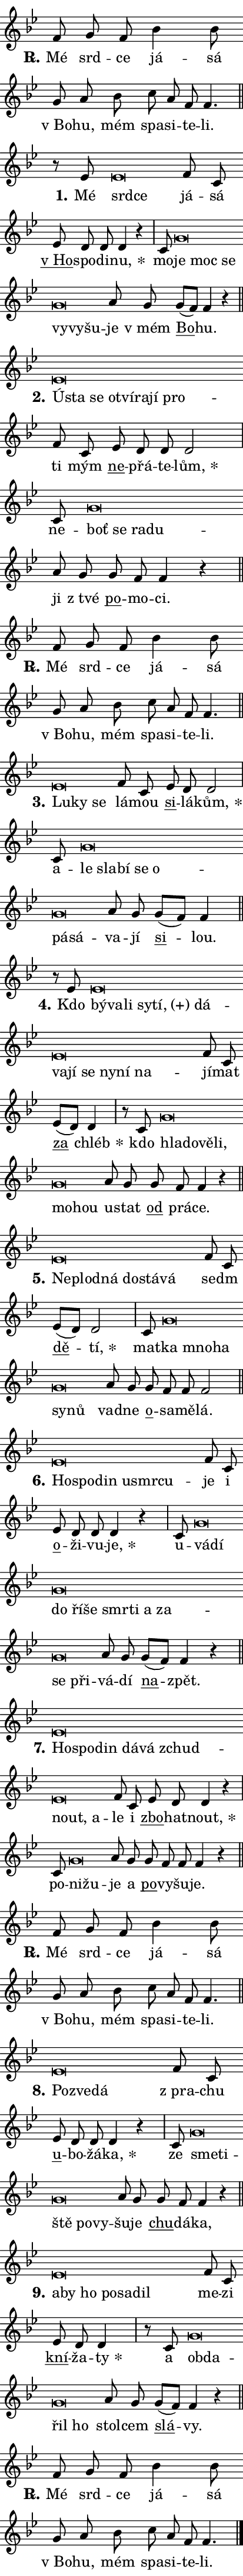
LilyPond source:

\version "2.22.1"
\header { tagline = "" }
\paper {
  indent = 0\cm
  top-margin = 0\cm
  right-margin = 0\cm
  bottom-margin = 0\cm
  left-margin = 0\cm
  paper-width = 7\cm
  page-breaking = #ly:one-page-breaking
  system-system-spacing.basic-distance = #11
  score-system-spacing.basic-distance = #11.3
  ragged-last = ##f
}


%% Author: Thomas Morley
%% https://lists.gnu.org/archive/html/lilypond-user/2020-05/msg00002.html
#(define (line-position grob)
"Returns position of @var[grob} in current system:
   @code{'start}, if at first time-step
   @code{'end}, if at last time-step
   @code{'middle} otherwise
"
  (let* ((col (ly:item-get-column grob))
         (ln (ly:grob-object col 'left-neighbor))
         (rn (ly:grob-object col 'right-neighbor))
         (col-to-check-left (if (ly:grob? ln) ln col))
         (col-to-check-right (if (ly:grob? rn) rn col))
         (break-dir-left
           (and
             (ly:grob-property col-to-check-left 'non-musical #f)
             (ly:item-break-dir col-to-check-left)))
         (break-dir-right
           (and
             (ly:grob-property col-to-check-right 'non-musical #f)
             (ly:item-break-dir col-to-check-right))))
        (cond ((eqv? 1 break-dir-left) 'start)
              ((eqv? -1 break-dir-right) 'end)
              (else 'middle))))

#(define (tranparent-at-line-position vctor)
  (lambda (grob)
  "Relying on @code{line-position} select the relevant enry from @var{vctor}.
Used to determine transparency,"
    (case (line-position grob)
      ((end) (not (vector-ref vctor 0)))
      ((middle) (not (vector-ref vctor 1)))
      ((start) (not (vector-ref vctor 2))))))

noteHeadBreakVisibility =
#(define-music-function (break-visibility)(vector?)
"Makes @code{NoteHead}s transparent relying on @var{break-visibility}"
#{
  \override NoteHead.transparent =
    #(tranparent-at-line-position break-visibility)
#})

#(define delete-ledgers-for-transparent-note-heads
  (lambda (grob)
    "Reads whether a @code{NoteHead} is transparent.
If so this @code{NoteHead} is removed from @code{'note-heads} from
@var{grob}, which is supposed to be @code{LedgerLineSpanner}.
As a result ledgers are not printed for this @code{NoteHead}"
    (let* ((nhds-array (ly:grob-object grob 'note-heads))
           (nhds-list
             (if (ly:grob-array? nhds-array)
                 (ly:grob-array->list nhds-array)
                 '()))
           ;; Relies on the transparent-property being done before
           ;; Staff.LedgerLineSpanner.after-line-breaking is executed.
           ;; This is fragile ...
           (to-keep
             (remove
               (lambda (nhd)
                 (ly:grob-property nhd 'transparent #f))
               nhds-list)))
      ;; TODO find a better method to iterate over grob-arrays, similiar
      ;; to filter/remove etc for lists
      ;; For now rebuilt from scratch
      (set! (ly:grob-object grob 'note-heads)  '())
      (for-each
        (lambda (nhd)
          (ly:pointer-group-interface::add-grob grob 'note-heads nhd))
        to-keep))))

hideNotes = {
  \noteHeadBreakVisibility #begin-of-line-visible
}
unHideNotes = {
  \noteHeadBreakVisibility #all-visible
}

% work-around for resetting accidentals
% https://lilypond.org/doc/v2.23/Documentation/notation/displaying-rhythms#unmetered-music
cadenzaMeasure = {
  \cadenzaOff
  \partial 1024 s1024
  \cadenzaOn
}

#(define-markup-command (accent layout props text) (markup?)
  "Underline accented syllable"
  (interpret-markup layout props
    #{\markup \override #'(offset . 4.3) \underline { #text }#}))

responsum = \markup \concat {
  "R" \hspace #-1.05 \path #0.1 #'((moveto 0 0.07) (lineto 0.9 0.8)) \hspace #0.05 "."
}

\layout {
    \context {
        \Staff
        \remove "Time_signature_engraver"
        \override LedgerLineSpanner.after-line-breaking = #delete-ledgers-for-transparent-note-heads
    }
    \context {
        \Voice {
            \override NoteHead.output-attributes = #'((class . "notehead"))
            \override Hairpin.height = #0.55
        }
    }
    \context {
        \Lyrics {
            \override StanzaNumber.output-attributes = #'((class . "stanzanumber"))
            \override LyricSpace.minimum-distance = #0.9
            \override LyricText.font-name = #"TeX Gyre Schola"
            \override LyricText.font-size = 1
            \override StanzaNumber.font-name = #"TeX Gyre Schola Bold"
            \override StanzaNumber.font-size = 1
        }
    }
}

% magnetic-lyrics.ily
%
%   written by
%     Jean Abou Samra <jean@abou-samra.fr>
%     Werner Lemberg <wl@gnu.org>
%
%   adapted by
%     Jiri Hon <jiri.hon@gmail.com>
%
% Version 2022-Apr-15

% https://www.mail-archive.com/lilypond-user@gnu.org/msg149350.html

#(define (Left_hyphen_pointer_engraver context)
   "Collect syllable-hyphen-syllable occurrences in lyrics and store
them in properties.  This engraver only looks to the left.  For
example, if the lyrics input is @code{foo -- bar}, it does the
following.

@itemize @bullet
@item
Set the @code{text} property of the @code{LyricHyphen} grob between
@q{foo} and @q{bar} to @code{foo}.

@item
Set the @code{left-hyphen} property of the @code{LyricText} grob with
text @q{foo} to the @code{LyricHyphen} grob between @q{foo} and
@q{bar}.
@end itemize

Use this auxiliary engraver in combination with the
@code{lyric-@/text::@/apply-@/magnetic-@/offset!} hook."
   (let ((hyphen #f)
         (text #f))
     (make-engraver
      (acknowledgers
       ((lyric-syllable-interface engraver grob source-engraver)
        (set! text grob)))
      (end-acknowledgers
       ((lyric-hyphen-interface engraver grob source-engraver)
        ;(when (not (grob::has-interface grob 'lyric-space-interface))
          (set! hyphen grob)));)
      ((stop-translation-timestep engraver)
       (when (and text hyphen)
         (ly:grob-set-object! text 'left-hyphen hyphen))
       (set! text #f)
       (set! hyphen #f)))))

#(define (lyric-text::apply-magnetic-offset! grob)
   "If the space between two syllables is less than the value in
property @code{LyricText@/.details@/.squash-threshold}, move the right
syllable to the left so that it gets concatenated with the left
syllable.

Use this function as a hook for
@code{LyricText@/.after-@/line-@/breaking} if the
@code{Left_@/hyphen_@/pointer_@/engraver} is active."
   (let ((hyphen (ly:grob-object grob 'left-hyphen #f)))
     (when hyphen
       (let ((left-text (ly:spanner-bound hyphen LEFT)))
         (when (grob::has-interface left-text 'lyric-syllable-interface)
           (let* ((common (ly:grob-common-refpoint grob left-text X))
                  (this-x-ext (ly:grob-extent grob common X))
                  (left-x-ext
                   (begin
                     ;; Trigger magnetism for left-text.
                     (ly:grob-property left-text 'after-line-breaking)
                     (ly:grob-extent left-text common X)))
                  ;; `delta` is the gap width between two syllables.
                  (delta (- (interval-start this-x-ext)
                            (interval-end left-x-ext)))
                  (details (ly:grob-property grob 'details))
                  (threshold (assoc-get 'squash-threshold details 0.2)))
             (when (< delta threshold)
               (let* (;; We have to manipulate the input text so that
                      ;; ligatures crossing syllable boundaries are not
                      ;; disabled.  For languages based on the Latin
                      ;; script this is essentially a beautification.
                      ;; However, for non-Western scripts it can be a
                      ;; necessity.
                      (lt (ly:grob-property left-text 'text))
                      (rt (ly:grob-property grob 'text))
                      (is-space (grob::has-interface hyphen 'lyric-space-interface))
                      (space (if is-space " " ""))
                      (space-markup (grob-interpret-markup grob " "))
                      (space-size (interval-length (ly:stencil-extent space-markup X)))
                      (extra-delta (if is-space space-size 0))
                      ;; Append new syllable.
                      (ltrt-space (if (and (string? lt) (string? rt))
                                (string-append lt space rt)
                                (make-concat-markup (list lt space rt))))
                      ;; Right-align `ltrt` to the right side.
                      (ltrt-space-markup (grob-interpret-markup
                               grob
                               (make-translate-markup
                                (cons (interval-length this-x-ext) 0)
                                (make-right-align-markup ltrt-space)))))
                 (begin
                   ;; Don't print `left-text`.
                   (ly:grob-set-property! left-text 'stencil #f)
                   ;; Set text and stencil (which holds all collected
                   ;; syllables so far) and shift it to the left.
                   (ly:grob-set-property! grob 'text ltrt-space)
                   (ly:grob-set-property! grob 'stencil ltrt-space-markup)
                   (ly:grob-translate-axis! grob (- (- delta extra-delta)) X))))))))))


#(define (lyric-hyphen::displace-bounds-first grob)
   ;; Make very sure this callback isn't triggered too early.
   (let ((left (ly:spanner-bound grob LEFT))
         (right (ly:spanner-bound grob RIGHT)))
     (ly:grob-property left 'after-line-breaking)
     (ly:grob-property right 'after-line-breaking)
     (ly:lyric-hyphen::print grob)))

squashThreshold = #0.4

\layout {
  \context {
    \Lyrics
    \consists #Left_hyphen_pointer_engraver
    \override LyricText.after-line-breaking =
      #lyric-text::apply-magnetic-offset!
    \override LyricHyphen.stencil = #lyric-hyphen::displace-bounds-first
    \override LyricText.details.squash-threshold = \squashThreshold
    \override LyricHyphen.minimum-distance = 0
    \override LyricHyphen.minimum-length = \squashThreshold
  }
}

squash = \override LyricText.details.squash-threshold = 9999
unSquash = \override LyricText.details.squash-threshold = \squashThreshold

left = \override LyricText.self-alignment-X = #LEFT
unLeft = \revert LyricText.self-alignment-X

starOffset = #(lambda (grob) 
                (let ((x_offset (ly:self-alignment-interface::aligned-on-x-parent grob)))
                  (if (= x_offset 0) 0 (+ x_offset 1.2))))

star = #(define-music-function (syllable)(string?)
"Append star separator at the end of a syllable"
#{
  \once \override LyricText.X-offset = #starOffset
  \lyricmode { \markup {
    #syllable
    \override #'((font-name . "TeX Gyre Schola Bold")) \hspace #0.2 \lower #0.65 \larger "*"
  } }
#})

starAccent = #(define-music-function (syllable)(string?)
"Append star separator at the end of a syllable and make accent"
#{
  \once \override LyricText.X-offset = #starOffset
  \lyricmode { \markup {
    \accent #syllable
    \override #'((font-name . "TeX Gyre Schola Bold")) \hspace #0.2 \lower #0.65 \larger "*"
  } }
#})

breath = #(define-music-function (syllable)(string?)
"Append breathing indicator at the end of a syllable"
#{
  \lyricmode { \markup { #syllable "+" } }
#})

optionalBreath = #(define-music-function (syllable)(string?)
"Append optional breathing indicator at the end of a syllable"
#{
  \lyricmode { \markup { #syllable "(+)" } }
#})


\score {
    <<
        \new Voice = "melody" { \cadenzaOn \key bes \major \relative { f'8 g f bes4 bes8 \bar "" g a bes \bar "" c a f f4. \cadenzaMeasure \bar "||" \break } }
        \new Lyrics \lyricsto "melody" { \lyricmode { \set stanza = \responsum
Mé srd -- ce já -- sá "v Bo" -- hu, mém spa -- si -- te -- li. } }
    >>
    \layout {}
}

\score {
    <<
        \new Voice = "melody" { \cadenzaOn \key bes \major \relative { r8 es' es\breve*1/16 \hideNotes \breve*1/16 \bar "" \unHideNotes f8 c \bar "" es d d d4 r \cadenzaMeasure \bar "|" c8 g'\breve*1/16 \hideNotes \breve*1/16 \bar "" \breve*1/16 \bar "" \breve*1/16 \bar "" \breve*1/16 \breve*1/16 \bar "" \unHideNotes a8 g \bar "" g[( f)] f4 r \cadenzaMeasure \bar "||" \break } }
        \new Lyrics \lyricsto "melody" { \lyricmode { \set stanza = "1."
Mé \left srd -- \squash ce \unLeft \unSquash já -- sá \markup \accent "v Ho" -- spo -- di -- \star nu, mo -- \left je \squash moc se vy -- vy -- šu -- \unLeft \unSquash je "v mém" \markup \accent Bo -- hu. } }
    >>
    \layout {}
}

\score {
    <<
        \new Voice = "melody" { \cadenzaOn \key bes \major \relative { es'\breve*1/16 \hideNotes \breve*1/16 \bar "" \breve*1/16 \bar "" \breve*1/16 \bar "" \breve*1/16 \bar "" \breve*1/16 \bar "" \breve*1/16 \breve*1/16 \bar "" \unHideNotes f8 c \bar "" es d d d2 \cadenzaMeasure \bar "|" c8 g'\breve*1/16 \hideNotes \breve*1/16 \bar "" \breve*1/16 \breve*1/16 \bar "" \unHideNotes a8 g \bar "" g f f4 r \cadenzaMeasure \bar "||" \break } }
        \new Lyrics \lyricsto "melody" { \lyricmode { \set stanza = "2."
\left Ú -- \squash sta se o -- tví -- ra -- jí pro -- \unLeft \unSquash ti mým \markup \accent ne -- přá -- te -- \star lům, ne -- \left boť \squash se ra -- du -- \unLeft \unSquash ji "z tvé" \markup \accent po -- mo -- ci. } }
    >>
    \layout {}
}

\score {
    <<
        \new Voice = "melody" { \cadenzaOn \key bes \major \relative { f'8 g f bes4 bes8 \bar "" g a bes \bar "" c a f f4. \cadenzaMeasure \bar "||" \break } }
        \new Lyrics \lyricsto "melody" { \lyricmode { \set stanza = \responsum
Mé srd -- ce já -- sá "v Bo" -- hu, mém spa -- si -- te -- li. } }
    >>
    \layout {}
}

\score {
    <<
        \new Voice = "melody" { \cadenzaOn \key bes \major \relative { es'\breve*1/16 \hideNotes \breve*1/16 \breve*1/16 \bar "" \unHideNotes f8 c \bar "" es d d2 \cadenzaMeasure \bar "|" c8 g'\breve*1/16 \hideNotes \breve*1/16 \bar "" \breve*1/16 \bar "" \breve*1/16 \bar "" \breve*1/16 \bar "" \breve*1/16 \breve*1/16 \bar "" \unHideNotes a8 g \bar "" g[( f)] f4 \cadenzaMeasure \bar "||" \break } }
        \new Lyrics \lyricsto "melody" { \lyricmode { \set stanza = "3."
\left Lu -- \squash ky se \unLeft \unSquash lá -- mou \markup \accent si -- lá -- \star kům, a -- \left le \squash sla -- bí se o -- pá -- sá -- \unLeft \unSquash va -- jí \markup \accent si -- lou. } }
    >>
    \layout {}
}

\score {
    <<
        \new Voice = "melody" { \cadenzaOn \key bes \major \relative { r8 es' es\breve*1/16 \hideNotes \breve*1/16 \bar "" \breve*1/16 \bar "" \breve*1/16 \bar "" \breve*1/16 \bar "" \breve*1/16 \bar "" \breve*1/16 \bar "" \breve*1/16 \bar "" \breve*1/16 \bar "" \breve*1/16 \bar "" \breve*1/16 \breve*1/16 \bar "" \unHideNotes f8 c \bar "" es[( d)] d4 \cadenzaMeasure \bar "|" r8 c8 g'\breve*1/16 \hideNotes \breve*1/16 \bar "" \breve*1/16 \bar "" \breve*1/16 \bar "" \breve*1/16 \breve*1/16 \bar "" \unHideNotes a8 g \bar "" g f f4 r \cadenzaMeasure \bar "||" \break } }
        \new Lyrics \lyricsto "melody" { \lyricmode { \set stanza = "4."
Kdo \left bý -- \squash va -- li sy -- \optionalBreath tí, dá -- va -- jí se ny -- ní na -- \unLeft \unSquash jí -- mat \markup \accent za \star chléb kdo \left hla -- \squash do -- vě -- li, mo -- hou \unLeft \unSquash u -- stat \markup \accent od prá -- ce. } }
    >>
    \layout {}
}

\score {
    <<
        \new Voice = "melody" { \cadenzaOn \key bes \major \relative { es'\breve*1/16 \hideNotes \breve*1/16 \bar "" \breve*1/16 \bar "" \breve*1/16 \bar "" \breve*1/16 \breve*1/16 \bar "" \unHideNotes f8 c \bar "" es[( d)] d2 \cadenzaMeasure \bar "|" c8 g'\breve*1/16 \hideNotes \breve*1/16 \bar "" \breve*1/16 \bar "" \breve*1/16 \breve*1/16 \bar "" \unHideNotes a8 g \bar "" g f f f2 \cadenzaMeasure \bar "||" \break } }
        \new Lyrics \lyricsto "melody" { \lyricmode { \set stanza = "5."
\left Ne -- \squash plod -- ná do -- stá -- vá \unLeft \unSquash se -- dm \markup \accent dě -- \star tí, mat -- \left ka \squash mno -- ha sy -- nů \unLeft \unSquash vad -- ne \markup \accent o -- sa -- mě -- lá. } }
    >>
    \layout {}
}

\score {
    <<
        \new Voice = "melody" { \cadenzaOn \key bes \major \relative { es'\breve*1/16 \hideNotes \breve*1/16 \bar "" \breve*1/16 \bar "" \breve*1/16 \bar "" \breve*1/16 \breve*1/16 \bar "" \unHideNotes f8 c \bar "" es d d d4 r \cadenzaMeasure \bar "|" c8 g'\breve*1/16 \hideNotes \breve*1/16 \bar "" \breve*1/16 \bar "" \breve*1/16 \bar "" \breve*1/16 \bar "" \breve*1/16 \bar "" \breve*1/16 \bar "" \breve*1/16 \bar "" \breve*1/16 \bar "" \breve*1/16 \breve*1/16 \bar "" \unHideNotes a8 g \bar "" g[( f)] f4 r \cadenzaMeasure \bar "||" \break } }
        \new Lyrics \lyricsto "melody" { \lyricmode { \set stanza = "6."
\left Ho -- \squash spo -- din u -- smr -- cu -- \unLeft \unSquash je i \markup \accent o -- ži -- vu -- \star je, u -- \left vá -- \squash dí do ří -- še smr -- ti a za -- se při -- \unLeft \unSquash vá -- dí \markup \accent na -- zpět. } }
    >>
    \layout {}
}

\score {
    <<
        \new Voice = "melody" { \cadenzaOn \key bes \major \relative { es'\breve*1/16 \hideNotes \breve*1/16 \bar "" \breve*1/16 \bar "" \breve*1/16 \bar "" \breve*1/16 \bar "" \breve*1/16 \bar "" \breve*1/16 \breve*1/16 \bar "" \unHideNotes f8 c \bar "" es d d4 r \cadenzaMeasure \bar "|" c8 g'\breve*1/16 \hideNotes \breve*1/16 \bar "" \unHideNotes a8 g \bar "" g f f f4 r \cadenzaMeasure \bar "||" \break } }
        \new Lyrics \lyricsto "melody" { \lyricmode { \set stanza = "7."
\left Ho -- \squash spo -- din dá -- vá zchud -- nout, a -- \unLeft \unSquash le i \markup \accent zbo -- hat -- \star nout, po -- \left ni -- \squash žu -- \unLeft \unSquash je a \markup \accent po -- vy -- šu -- je. } }
    >>
    \layout {}
}

\score {
    <<
        \new Voice = "melody" { \cadenzaOn \key bes \major \relative { f'8 g f bes4 bes8 \bar "" g a bes \bar "" c a f f4. \cadenzaMeasure \bar "||" \break } }
        \new Lyrics \lyricsto "melody" { \lyricmode { \set stanza = \responsum
Mé srd -- ce já -- sá "v Bo" -- hu, mém spa -- si -- te -- li. } }
    >>
    \layout {}
}

\score {
    <<
        \new Voice = "melody" { \cadenzaOn \key bes \major \relative { es'\breve*1/16 \hideNotes \breve*1/16 \breve*1/16 \bar "" \unHideNotes f8 c \bar "" es d d d4 r \cadenzaMeasure \bar "|" c8 g'\breve*1/16 \hideNotes \breve*1/16 \bar "" \breve*1/16 \bar "" \breve*1/16 \breve*1/16 \bar "" \unHideNotes a8 g \bar "" g f f4 r \cadenzaMeasure \bar "||" \break } }
        \new Lyrics \lyricsto "melody" { \lyricmode { \set stanza = "8."
\left Po -- \squash zve -- dá \unLeft \unSquash "z pra" -- chu \markup \accent u -- bo -- žá -- \star ka, ze \left sme -- \squash ti -- ště po -- vy -- \unLeft \unSquash šu -- je \markup \accent chu -- dá -- ka, } }
    >>
    \layout {}
}

\score {
    <<
        \new Voice = "melody" { \cadenzaOn \key bes \major \relative { es'\breve*1/16 \hideNotes \breve*1/16 \bar "" \breve*1/16 \bar "" \breve*1/16 \bar "" \breve*1/16 \breve*1/16 \bar "" \unHideNotes f8 c \bar "" es d d4 \cadenzaMeasure \bar "|" r8 c8 g'\breve*1/16 \hideNotes \breve*1/16 \bar "" \breve*1/16 \breve*1/16 \bar "" \unHideNotes a8 g \bar "" g[( f)] f4 r \cadenzaMeasure \bar "||" \break } }
        \new Lyrics \lyricsto "melody" { \lyricmode { \set stanza = "9."
\left a -- \squash by ho po -- sa -- dil \unLeft \unSquash me -- zi \markup \accent kní -- ža -- \star ty a \left ob -- \squash da -- řil ho \unLeft \unSquash stol -- cem \markup \accent slá -- vy. } }
    >>
    \layout {}
}

\score {
    <<
        \new Voice = "melody" { \cadenzaOn \key bes \major \relative { f'8 g f bes4 bes8 \bar "" g a bes \bar "" c a f f4. \cadenzaMeasure \bar "||" \break } \bar "|." }
        \new Lyrics \lyricsto "melody" { \lyricmode { \set stanza = \responsum
Mé srd -- ce já -- sá "v Bo" -- hu, mém spa -- si -- te -- li. } }
    >>
    \layout {}
}
